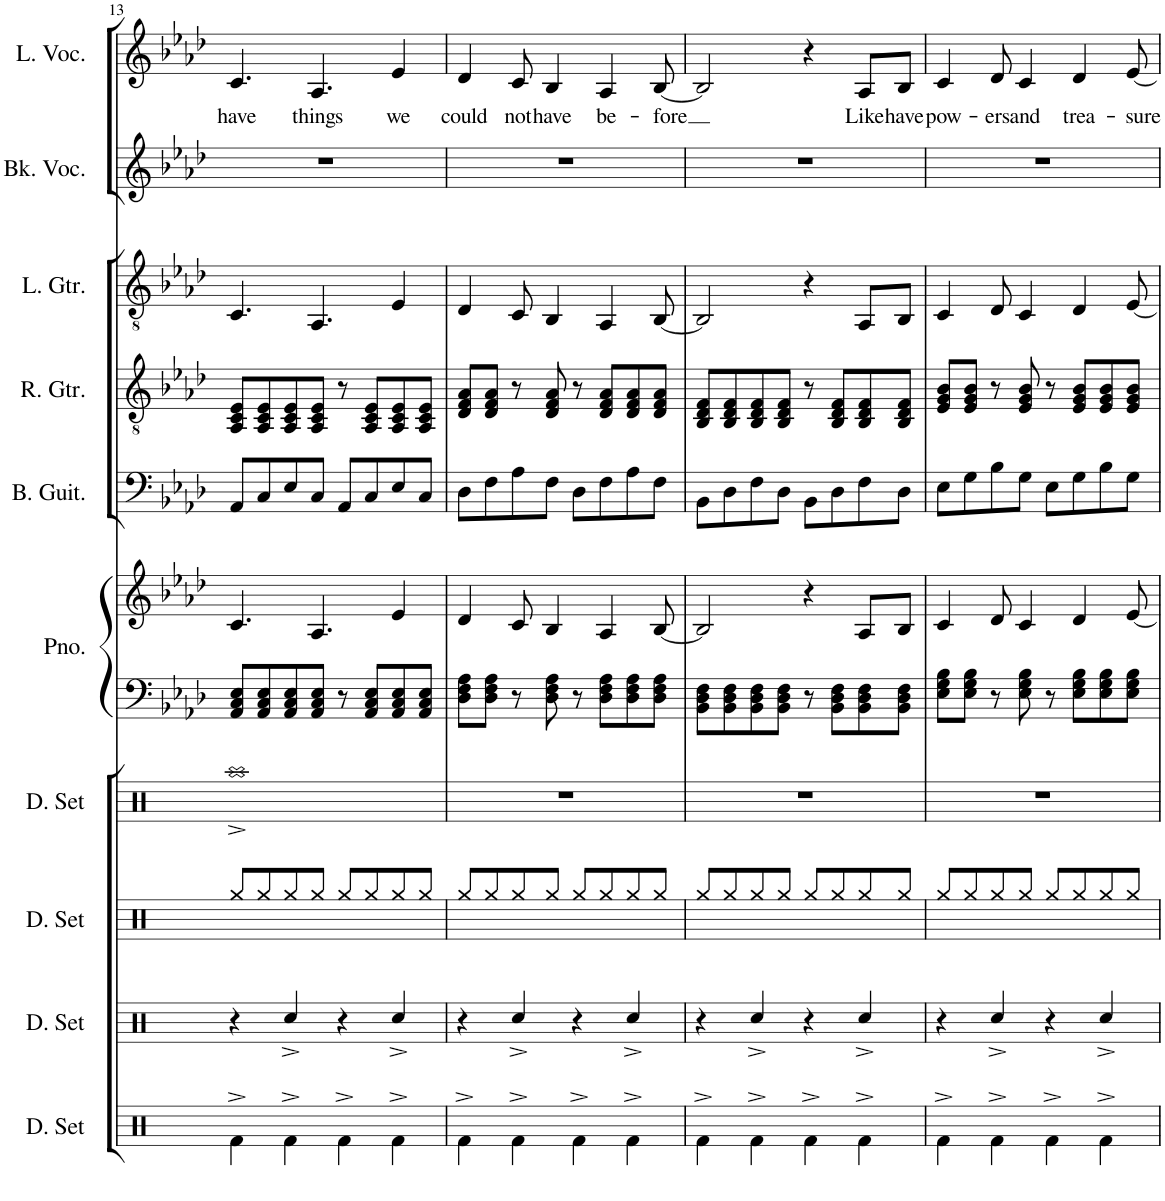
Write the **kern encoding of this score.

**kern	**kern	**kern	**kern	**kern	**kern	**kern	**kern	**kern	**kern	**kern	**text
*part10	*part9	*part8	*part7	*part6	*part6	*part5	*part4	*part3	*part2	*part1	*part1
*staff11	*staff10	*staff9	*staff8	*staff7	*staff6	*staff5	*staff4	*staff3	*staff2	*staff1	*staff1
*I"Drumset	*I"Drumset	*I"Drumset	*I"Drumset	*I"Piano	*	*I"Bass Guitar	*I"Rhythm Guitar	*I"Lead Guitar	*I"Backing Vocals	*I"Lead Vocals	*
*I'D. Set	*I'D. Set	*I'D. Set	*I'D. Set	*I'Pno.	*	*I'B. Guit.	*I'R. Gtr.	*I'L. Gtr.	*I'Bk. Voc.	*I'L. Voc.	*
!!LO:PB:g=z
*clefX	*clefX	*clefX	*clefX	*clefF4	*clefG2	*clefF4	*clefGv2	*clefGv2	*clefG2	*clefG2	*
*	*	*	*	*	*	*Trd7c12	*	*	*	*	*
*k[]	*k[]	*k[]	*k[]	*k[b-e-a-d-]	*k[b-e-a-d-]	*k[b-e-a-d-]	*k[b-e-a-d-]	*k[b-e-a-d-]	*k[b-e-a-d-]	*k[b-e-a-d-]	*
*M4/4	*M4/4	*M4/4	*M4/4	*M4/4	*M4/4	*M4/4	*M4/4	*M4/4	*M4/4	*M4/4	*
=13	=13	=13	=13	=13	=13	=13	=13	=13	=13	=13	=13
!	!	!	!	!	!	!	!	!	!	!	!LO:LY:b
4Rf^\	4r	8Rgg/L	1Raa^	8AA-/ 8C/ 8E-/L	4.c/	8AA-/L	8AA-/ 8C/ 8E-/L	4.C/	1r	4.c/	have
.	.	8Rgg/	.	8AA-/ 8C/ 8E-/	.	8C/	8AA-/ 8C/ 8E-/	.	.	.	.
4Rf^\	4Rcc^/	8Rgg/	.	8AA-/ 8C/ 8E-/	.	8E-/	8AA-/ 8C/ 8E-/	.	.	.	.
!	!	!	!	!	!	!	!	!	!	!	!LO:LY:b
.	.	8Rgg/J	.	8AA-/ 8C/ 8E-/J	4.A-/	8C/J	8AA-/ 8C/ 8E-/J	4.AA-/	.	4.A-/	things
4Rf^\	4r	8Rgg/L	.	8r	.	8AA-/L	8r	.	.	.	.
.	.	8Rgg/	.	8AA-/ 8C/ 8E-/L	.	8C/	8AA-/ 8C/ 8E-/L	.	.	.	.
!	!	!	!	!	!	!	!	!	!	!	!LO:LY:b
4Rf^\	4Rcc^/	8Rgg/	.	8AA-/ 8C/ 8E-/	4e-/	8E-/	8AA-/ 8C/ 8E-/	4E-/	.	4e-/	we
.	.	8Rgg/J	.	8AA-/ 8C/ 8E-/J	.	8C/J	8AA-/ 8C/ 8E-/J	.	.	.	.
=14	=14	=14	=14	=14	=14	=14	=14	=14	=14	=14	=14
!	!	!	!	!	!	!	!	!	!	!	!LO:LY:b
4Rf^\	4r	8Rgg/L	1r	8D-\ 8F\ 8A-\L	4d-/	8D-\L	8D-/ 8F/ 8A-/L	4D-/	1r	4d-/	could
.	.	8Rgg/	.	8D-\ 8F\ 8A-\J	.	8F\	8D-/ 8F/ 8A-/J	.	.	.	.
!	!	!	!	!	!	!	!	!	!	!	!LO:LY:b
4Rf^\	4Rcc^/	8Rgg/	.	8r	8c/	8A-\	8r	8C/	.	8c/	not
!	!	!	!	!	!	!	!	!	!	!	!LO:LY:b
.	.	8Rgg/J	.	8D-\ 8F\ 8A-\	4B-/	8F\J	8D-/ 8F/ 8A-/	4BB-/	.	4B-/	have
4Rf^\	4r	8Rgg/L	.	8r	.	8D-\L	8r	.	.	.	.
!	!	!	!	!	!	!	!	!	!	!	!LO:LY:b
.	.	8Rgg/	.	8D-\ 8F\ 8A-\L	4A-/	8F\	8D-/ 8F/ 8A-/L	4AA-/	.	4A-/	be-
4Rf^\	4Rcc^/	8Rgg/	.	8D-\ 8F\ 8A-\	.	8A-\	8D-/ 8F/ 8A-/	.	.	.	.
!	!	!	!	!	!	!	!	!	!	!	!LO:LY:b
.	.	8Rgg/J	.	8D-\ 8F\ 8A-\J	[8B-/	8F\J	8D-/ 8F/ 8A-/J	[8BB-/	.	[8B-/	-fore
=15	=15	=15	=15	=15	=15	=15	=15	=15	=15	=15	=15
4Rf^\	4r	8Rgg/L	1r	8BB-\ 8D-\ 8F\L	2B-/]	8BB-\L	8BB-/ 8D-/ 8F/L	2BB-/]	1r	2B-/]	.
.	.	8Rgg/	.	8BB-\ 8D-\ 8F\	.	8D-\	8BB-/ 8D-/ 8F/	.	.	.	.
4Rf^\	4Rcc^/	8Rgg/	.	8BB-\ 8D-\ 8F\	.	8F\	8BB-/ 8D-/ 8F/	.	.	.	.
.	.	8Rgg/J	.	8BB-\ 8D-\ 8F\J	.	8D-\J	8BB-/ 8D-/ 8F/J	.	.	.	.
4Rf^\	4r	8Rgg/L	.	8r	4r	8BB-\L	8r	4r	.	4r	.
.	.	8Rgg/	.	8BB-\ 8D-\ 8F\L	.	8D-\	8BB-/ 8D-/ 8F/L	.	.	.	.
!	!	!	!	!	!	!	!	!	!	!	!LO:LY:b
4Rf^\	4Rcc^/	8Rgg/	.	8BB-\ 8D-\ 8F\	8A-/L	8F\	8BB-/ 8D-/ 8F/	8AA-/L	.	8A-/L	Like
!	!	!	!	!	!	!	!	!	!	!	!LO:LY:b
.	.	8Rgg/J	.	8BB-\ 8D-\ 8F\J	8B-/J	8D-\J	8BB-/ 8D-/ 8F/J	8BB-/J	.	8B-/J	have
=16	=16	=16	=16	=16	=16	=16	=16	=16	=16	=16	=16
!	!	!	!	!	!	!	!	!	!	!	!LO:LY:b
4Rf^\	4r	8Rgg/L	1r	8E-\ 8G\ 8B-\L	4c/	8E-\L	8E-/ 8G/ 8B-/L	4C/	1r	4c/	pow-
.	.	8Rgg/	.	8E-\ 8G\ 8B-\J	.	8G\	8E-/ 8G/ 8B-/J	.	.	.	.
!	!	!	!	!	!	!	!	!	!	!	!LO:LY:b
4Rf^\	4Rcc^/	8Rgg/	.	8r	8d-/	8B-\	8r	8D-/	.	8d-/	-ers
!	!	!	!	!	!	!	!	!	!	!	!LO:LY:b
.	.	8Rgg/J	.	8E-\ 8G\ 8B-\	4c/	8G\J	8E-/ 8G/ 8B-/	4C/	.	4c/	and
4Rf^\	4r	8Rgg/L	.	8r	.	8E-\L	8r	.	.	.	.
!	!	!	!	!	!	!	!	!	!	!	!LO:LY:b
.	.	8Rgg/	.	8E-\ 8G\ 8B-\L	4d-/	8G\	8E-/ 8G/ 8B-/L	4D-/	.	4d-/	trea-
4Rf^\	4Rcc^/	8Rgg/	.	8E-\ 8G\ 8B-\	.	8B-\	8E-/ 8G/ 8B-/	.	.	.	.
!	!	!	!	!	!	!	!	!	!	!	!LO:LY:b
.	.	8Rgg/J	.	8E-\ 8G\ 8B-\J	[8e-/	8G\J	8E-/ 8G/ 8B-/J	[8E-/	.	[8e-/	-sure
=	=	=	=	=	=	=	=	=	=	=	=
*-	*-	*-	*-	*-	*-	*-	*-	*-	*-	*-	*-
